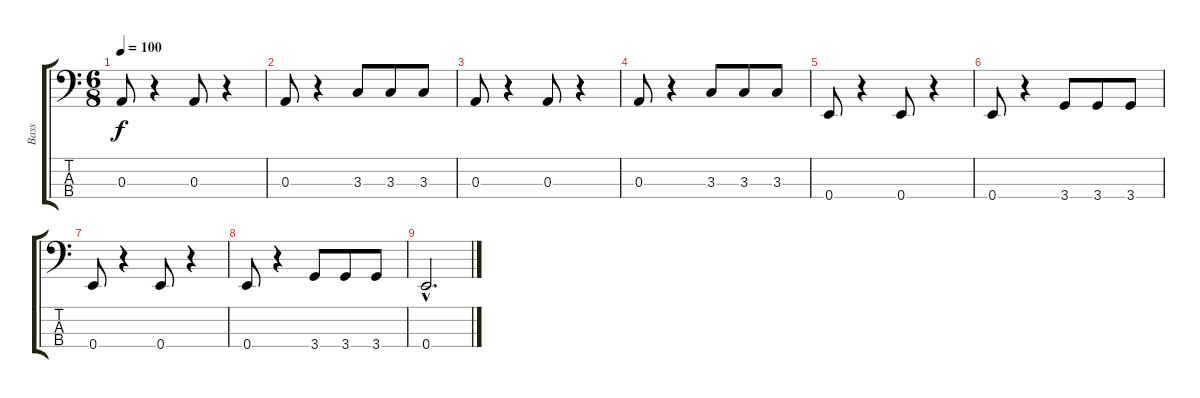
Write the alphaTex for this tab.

\track ("Bass" "Bass") {instrument electricbassfinger}
\staff {score tabs}
\tuning (G2 D2 A1 E1) {hide}
\ts (6 8)
\tempo 100
\clef f4
\ks c
0.3.8{dy f} r.4 0.3.8 r.4 |
0.3.8 r.4 3.3.8 3.3.8 3.3.8 |
0.3.8 r.4 0.3.8 r.4 |
0.3.8 r.4 3.3.8 3.3.8 3.3.8 |
0.4.8 r.4 0.4.8 r.4 |
0.4.8 r.4 3.4.8 3.4.8 3.4.8 |
0.4.8 r.4 0.4.8 r.4 |
0.4.8 r.4 3.4.8 3.4.8 3.4.8 |
0.4{hac}.2{d}
